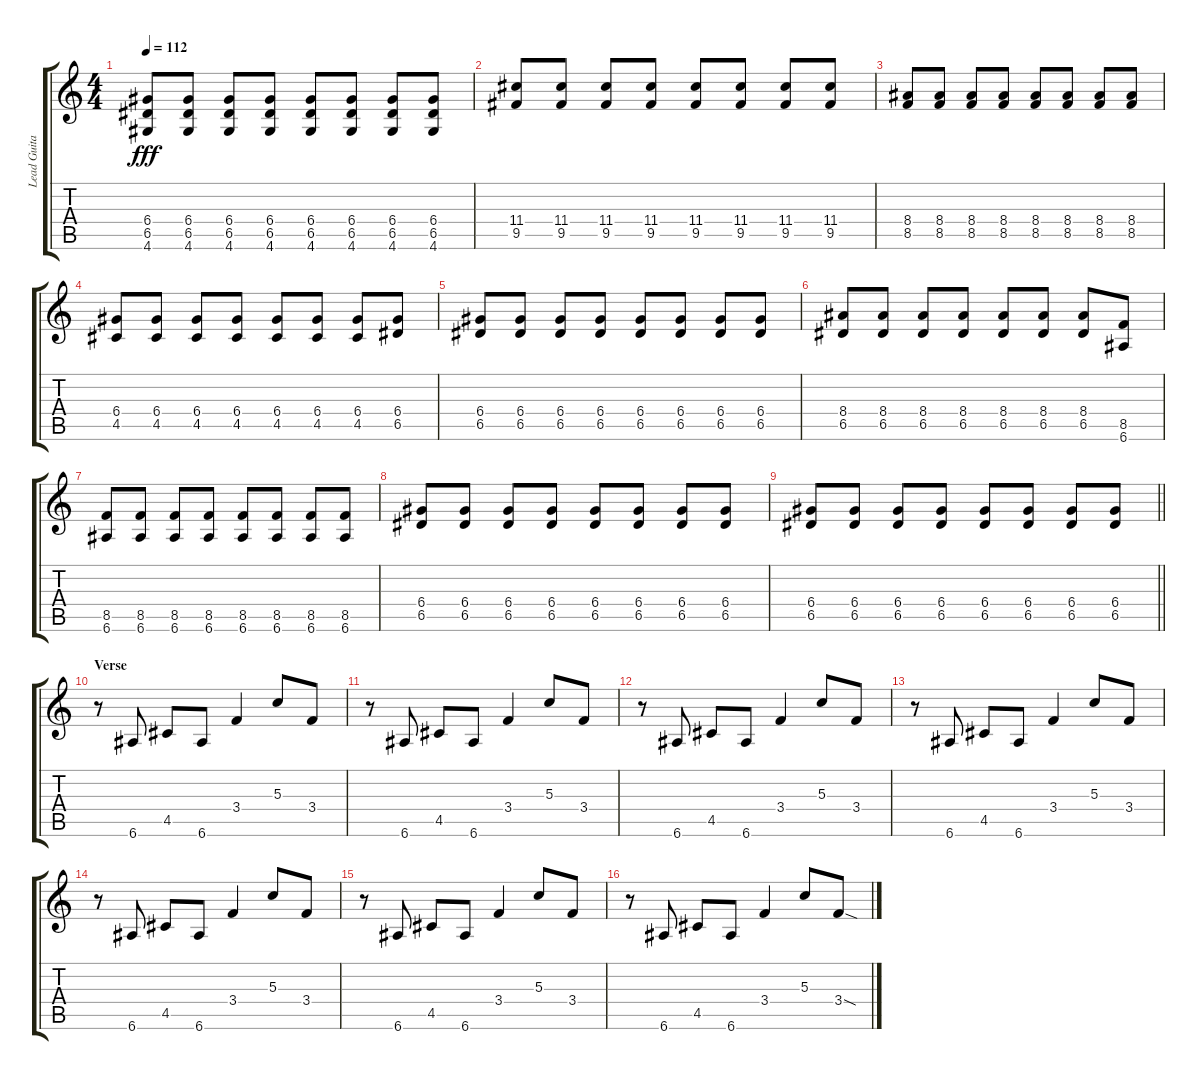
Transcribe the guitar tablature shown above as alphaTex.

\track ("Lead Guitar" "Lead Guita") {instrument distortionguitar}
\staff {score tabs}
\tuning (E4 B3 G3 D3 A2 E2) {hide}
\ts (4 4)
\tempo 112
\clef g2
\ks c
(6.4 6.5 4.6).8{dy fff} (6.4 6.5 4.6).8 (6.4 6.5 4.6).8 (6.4 6.5 4.6).8 (6.4 6.5 4.6).8 (6.4 6.5 4.6).8 (6.4 6.5 4.6).8 (6.4 6.5 4.6).8 |
(11.4 9.5).8 (11.4 9.5).8 (11.4 9.5).8 (11.4 9.5).8 (11.4 9.5).8 (11.4 9.5).8 (11.4 9.5).8 (11.4 9.5).8 |
(8.4 8.5).8 (8.4 8.5).8 (8.4 8.5).8 (8.4 8.5).8 (8.4 8.5).8 (8.4 8.5).8 (8.4 8.5).8 (8.4 8.5).8 |
(6.4 4.5).8 (6.4 4.5).8 (6.4 4.5).8 (6.4 4.5).8 (6.4 4.5).8 (6.4 4.5).8 (6.4 4.5).8 (6.4 6.5).8 |
(6.4 6.5).8 (6.4 6.5).8 (6.4 6.5).8 (6.4 6.5).8 (6.4 6.5).8 (6.4 6.5).8 (6.4 6.5).8 (6.4 6.5).8 |
(8.4 6.5).8 (8.4 6.5).8 (8.4 6.5).8 (8.4 6.5).8 (8.4 6.5).8 (8.4 6.5).8 (8.4 6.5).8 (8.5 6.6).8 |
(8.5 6.6).8 (8.5 6.6).8 (8.5 6.6).8 (8.5 6.6).8 (8.5 6.6).8 (8.5 6.6).8 (8.5 6.6).8 (8.5 6.6).8 |
(6.4 6.5).8 (6.4 6.5).8 (6.4 6.5).8 (6.4 6.5).8 (6.4 6.5).8 (6.4 6.5).8 (6.4 6.5).8 (6.4 6.5).8 |
\barLineRight lightlight
(6.4 6.5).8 (6.4 6.5).8 (6.4 6.5).8 (6.4 6.5).8 (6.4 6.5).8 (6.4 6.5).8 (6.4 6.5).8 (6.4 6.5).8 |
\section ("" "Verse")
r.8 6.6.8 4.5.8 6.6.8 3.4.4 5.3.8 3.4.8 |
r.8 6.6.8 4.5.8 6.6.8 3.4.4 5.3.8 3.4.8 |
r.8 6.6.8 4.5.8 6.6.8 3.4.4 5.3.8 3.4.8 |
r.8 6.6.8 4.5.8 6.6.8 3.4.4 5.3.8 3.4.8 |
r.8 6.6.8 4.5.8 6.6.8 3.4.4 5.3.8 3.4.8 |
r.8 6.6.8 4.5.8 6.6.8 3.4.4 5.3.8 3.4.8 |
r.8 6.6.8 4.5.8 6.6.8 3.4.4 5.3.8 3.4{sod}.8
